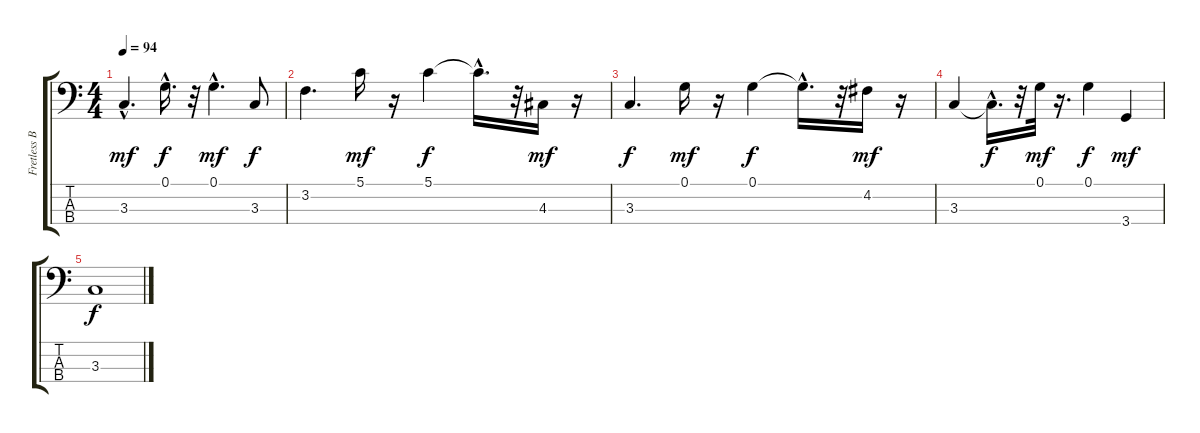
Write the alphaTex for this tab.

\track ("Fretless Bass" "Fretless B") {instrument fretlessbass}
\staff {score tabs}
\tuning (G2 D2 A1 E1) {hide}
\ts (4 4)
\tempo 94
\clef f4
\ks c
3.3{hac}.4{d dy mf} 0.1{hac}.16{d dy f} r.32 0.1{hac}.4{d dy mf} 3.3.8{dy f} |
3.2.4{d} 5.1.16{dy mf} r.16 5.1.4{dy f} 5.1{hac t}.16{d} r.32 4.3.16{dy mf} r.16 |
3.3.4{d dy f} 0.1.16{dy mf} r.16 0.1.4{dy f} 0.1{hac t}.16{d} r.32 4.2.16{dy mf} r.16 |
3.3.4 3.3{hac t}.16{d dy f} r.32 0.1.32{dy mf} r.16{d} 0.1.4{dy f} 3.4.4{dy mf} |
3.3.1{dy f}
